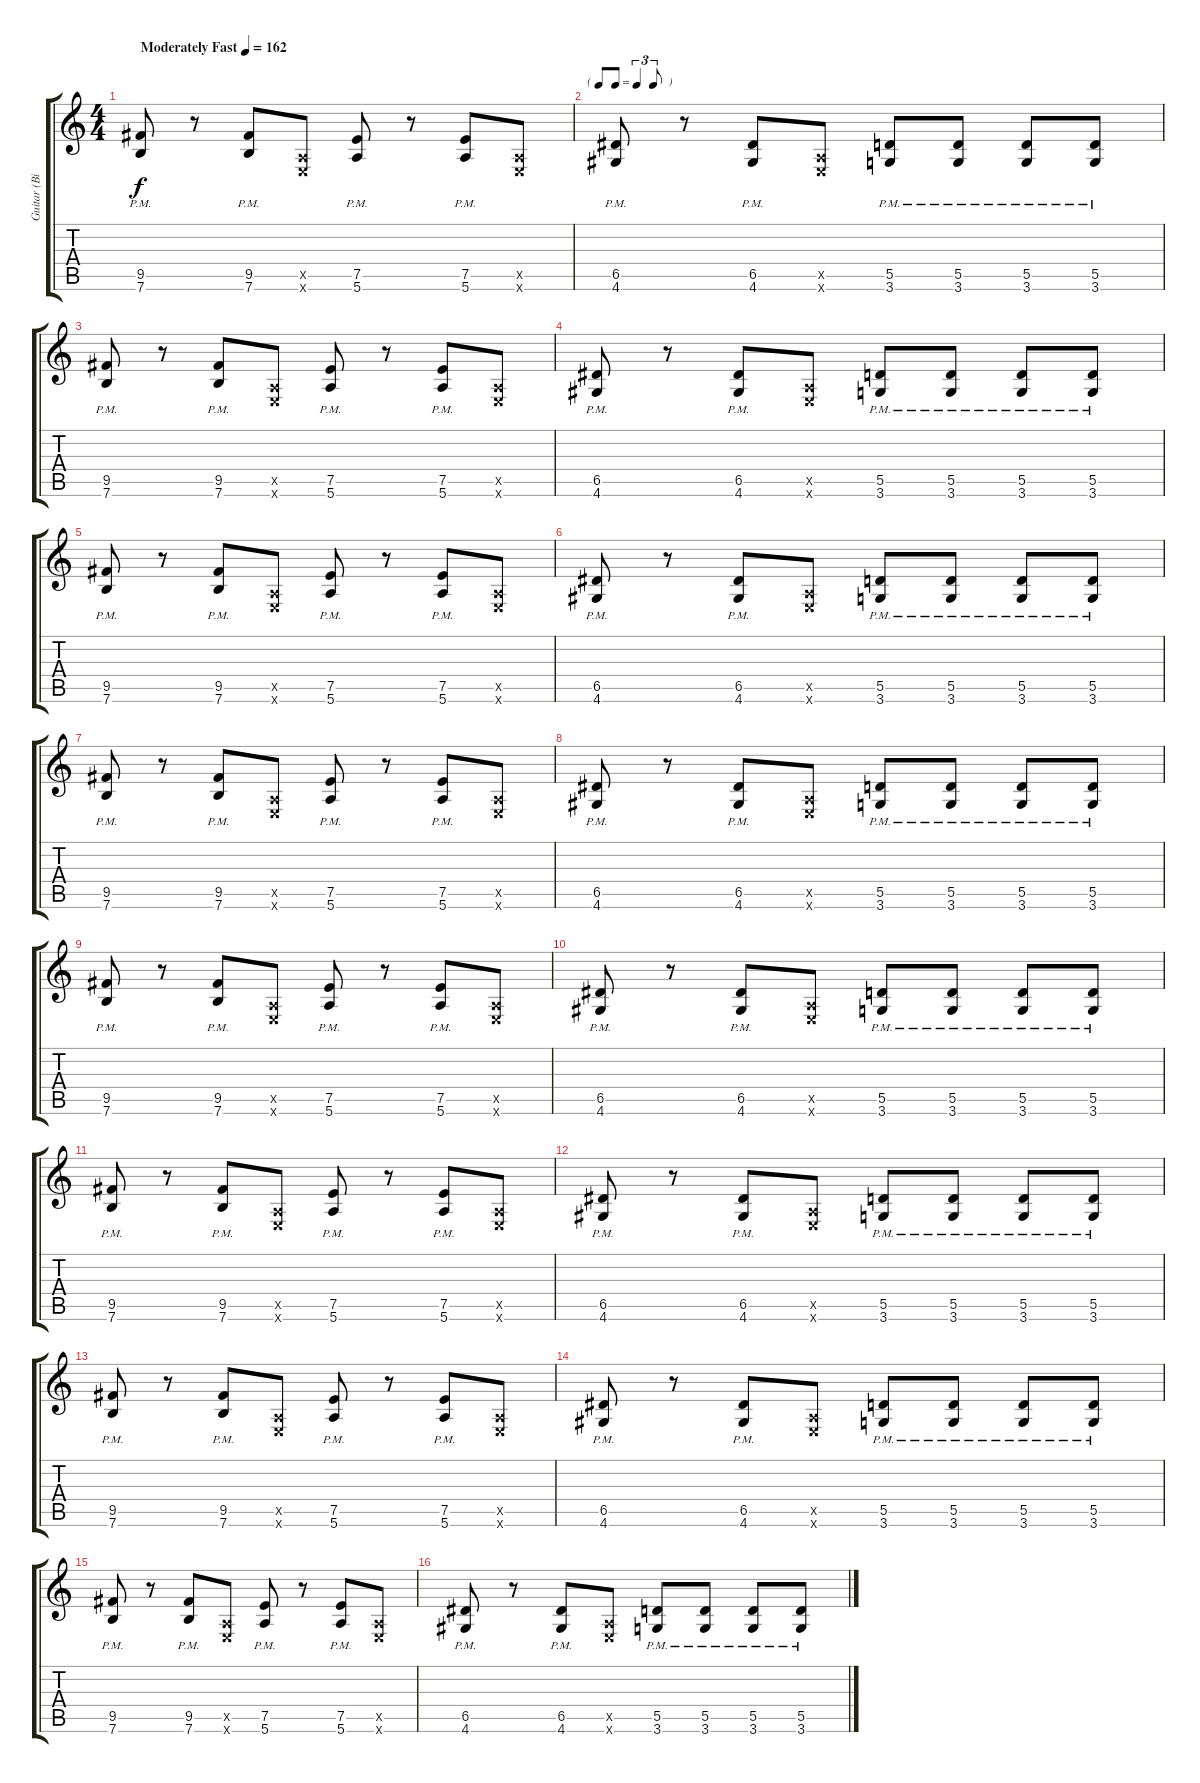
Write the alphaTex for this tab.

\track ("Guitar (Billie Joe)" "Guitar (Bi") {instrument distortionguitar}
\staff {score tabs}
\tuning (E4 B3 G3 D3 A2 E2) {hide}
\ts (4 4)
\tempo (162 "Moderately Fast")
\clef g2
\ks c
(9.5{pm} 7.6{pm}).8{dy f instrument distortionguitar} r.8 (9.5{pm} 7.6{pm}).8 (0.5{x} 0.6{x}).8 (7.5{pm} 5.6{pm}).8 r.8 (7.5{pm} 5.6{pm}).8 (0.5{x} 0.6{x}).8 |
\tf triplet8th
(6.5{pm} 4.6{pm}).8 r.8 (6.5{pm} 4.6{pm}).8 (0.5{x} 0.6{x}).8 (5.5{pm} 3.6{pm}).8 (5.5{pm} 3.6{pm}).8 (5.5{pm} 3.6{pm}).8 (5.5{pm} 3.6{pm}).8 |
(9.5{pm} 7.6{pm}).8 r.8 (9.5{pm} 7.6{pm}).8 (0.5{x} 0.6{x}).8 (7.5{pm} 5.6{pm}).8 r.8 (7.5{pm} 5.6{pm}).8 (0.5{x} 0.6{x}).8 |
(6.5{pm} 4.6{pm}).8 r.8 (6.5{pm} 4.6{pm}).8 (0.5{x} 0.6{x}).8 (5.5{pm} 3.6{pm}).8 (5.5{pm} 3.6{pm}).8 (5.5{pm} 3.6{pm}).8 (5.5{pm} 3.6{pm}).8 |
(9.5{pm} 7.6{pm}).8 r.8 (9.5{pm} 7.6{pm}).8 (0.5{x} 0.6{x}).8 (7.5{pm} 5.6{pm}).8 r.8 (7.5{pm} 5.6{pm}).8 (0.5{x} 0.6{x}).8 |
(6.5{pm} 4.6{pm}).8 r.8 (6.5{pm} 4.6{pm}).8 (0.5{x} 0.6{x}).8 (5.5{pm} 3.6{pm}).8 (5.5{pm} 3.6{pm}).8 (5.5{pm} 3.6{pm}).8 (5.5{pm} 3.6{pm}).8 |
(9.5{pm} 7.6{pm}).8 r.8 (9.5{pm} 7.6{pm}).8 (0.5{x} 0.6{x}).8 (7.5{pm} 5.6{pm}).8 r.8 (7.5{pm} 5.6{pm}).8 (0.5{x} 0.6{x}).8 |
(6.5{pm} 4.6{pm}).8 r.8 (6.5{pm} 4.6{pm}).8 (0.5{x} 0.6{x}).8 (5.5{pm} 3.6{pm}).8 (5.5{pm} 3.6{pm}).8 (5.5{pm} 3.6{pm}).8 (5.5{pm} 3.6{pm}).8 |
(9.5{pm} 7.6{pm}).8 r.8 (9.5{pm} 7.6{pm}).8 (0.5{x} 0.6{x}).8 (7.5{pm} 5.6{pm}).8 r.8 (7.5{pm} 5.6{pm}).8 (0.5{x} 0.6{x}).8 |
(6.5{pm} 4.6{pm}).8 r.8 (6.5{pm} 4.6{pm}).8 (0.5{x} 0.6{x}).8 (5.5{pm} 3.6{pm}).8 (5.5{pm} 3.6{pm}).8 (5.5{pm} 3.6{pm}).8 (5.5{pm} 3.6{pm}).8 |
(9.5{pm} 7.6{pm}).8 r.8 (9.5{pm} 7.6{pm}).8 (0.5{x} 0.6{x}).8 (7.5{pm} 5.6{pm}).8 r.8 (7.5{pm} 5.6{pm}).8 (0.5{x} 0.6{x}).8 |
(6.5{pm} 4.6{pm}).8 r.8 (6.5{pm} 4.6{pm}).8 (0.5{x} 0.6{x}).8 (5.5{pm} 3.6{pm}).8 (5.5{pm} 3.6{pm}).8 (5.5{pm} 3.6{pm}).8 (5.5{pm} 3.6{pm}).8 |
(9.5{pm} 7.6{pm}).8 r.8 (9.5{pm} 7.6{pm}).8 (0.5{x} 0.6{x}).8 (7.5{pm} 5.6{pm}).8 r.8 (7.5{pm} 5.6{pm}).8 (0.5{x} 0.6{x}).8 |
(6.5{pm} 4.6{pm}).8 r.8 (6.5{pm} 4.6{pm}).8 (0.5{x} 0.6{x}).8 (5.5{pm} 3.6{pm}).8 (5.5{pm} 3.6{pm}).8 (5.5{pm} 3.6{pm}).8 (5.5{pm} 3.6{pm}).8 |
(9.5{pm} 7.6{pm}).8 r.8 (9.5{pm} 7.6{pm}).8 (0.5{x} 0.6{x}).8 (7.5{pm} 5.6{pm}).8 r.8 (7.5{pm} 5.6{pm}).8 (0.5{x} 0.6{x}).8 |
(6.5{pm} 4.6{pm}).8 r.8 (6.5{pm} 4.6{pm}).8 (0.5{x} 0.6{x}).8 (5.5{pm} 3.6{pm}).8 (5.5{pm} 3.6{pm}).8 (5.5{pm} 3.6{pm}).8 (5.5{pm} 3.6{pm}).8
